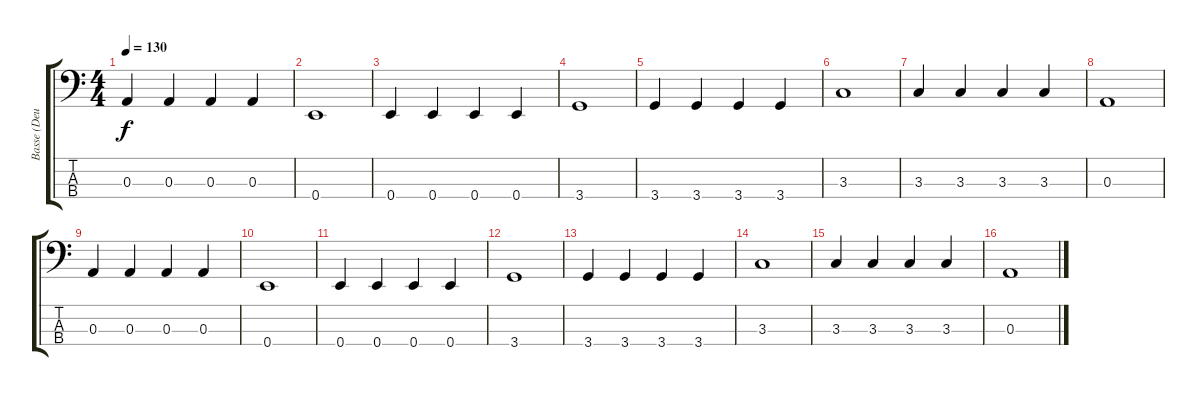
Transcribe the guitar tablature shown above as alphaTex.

\track ("Basse (Deus ?)" "Basse (Deu") {instrument electricbassfinger}
\staff {score tabs}
\tuning (G2 D2 A1 E1) {hide}
\ts (4 4)
\tempo 130
\clef f4
\ks c
0.3.4{dy f} 0.3.4 0.3.4 0.3.4 |
0.4.1 |
0.4.4 0.4.4 0.4.4 0.4.4 |
3.4.1 |
3.4.4 3.4.4 3.4.4 3.4.4 |
3.3.1 |
3.3.4 3.3.4 3.3.4 3.3.4 |
0.3.1 |
0.3.4 0.3.4 0.3.4 0.3.4 |
0.4.1 |
0.4.4 0.4.4 0.4.4 0.4.4 |
3.4.1 |
3.4.4 3.4.4 3.4.4 3.4.4 |
3.3.1 |
3.3.4 3.3.4 3.3.4 3.3.4 |
0.3.1
